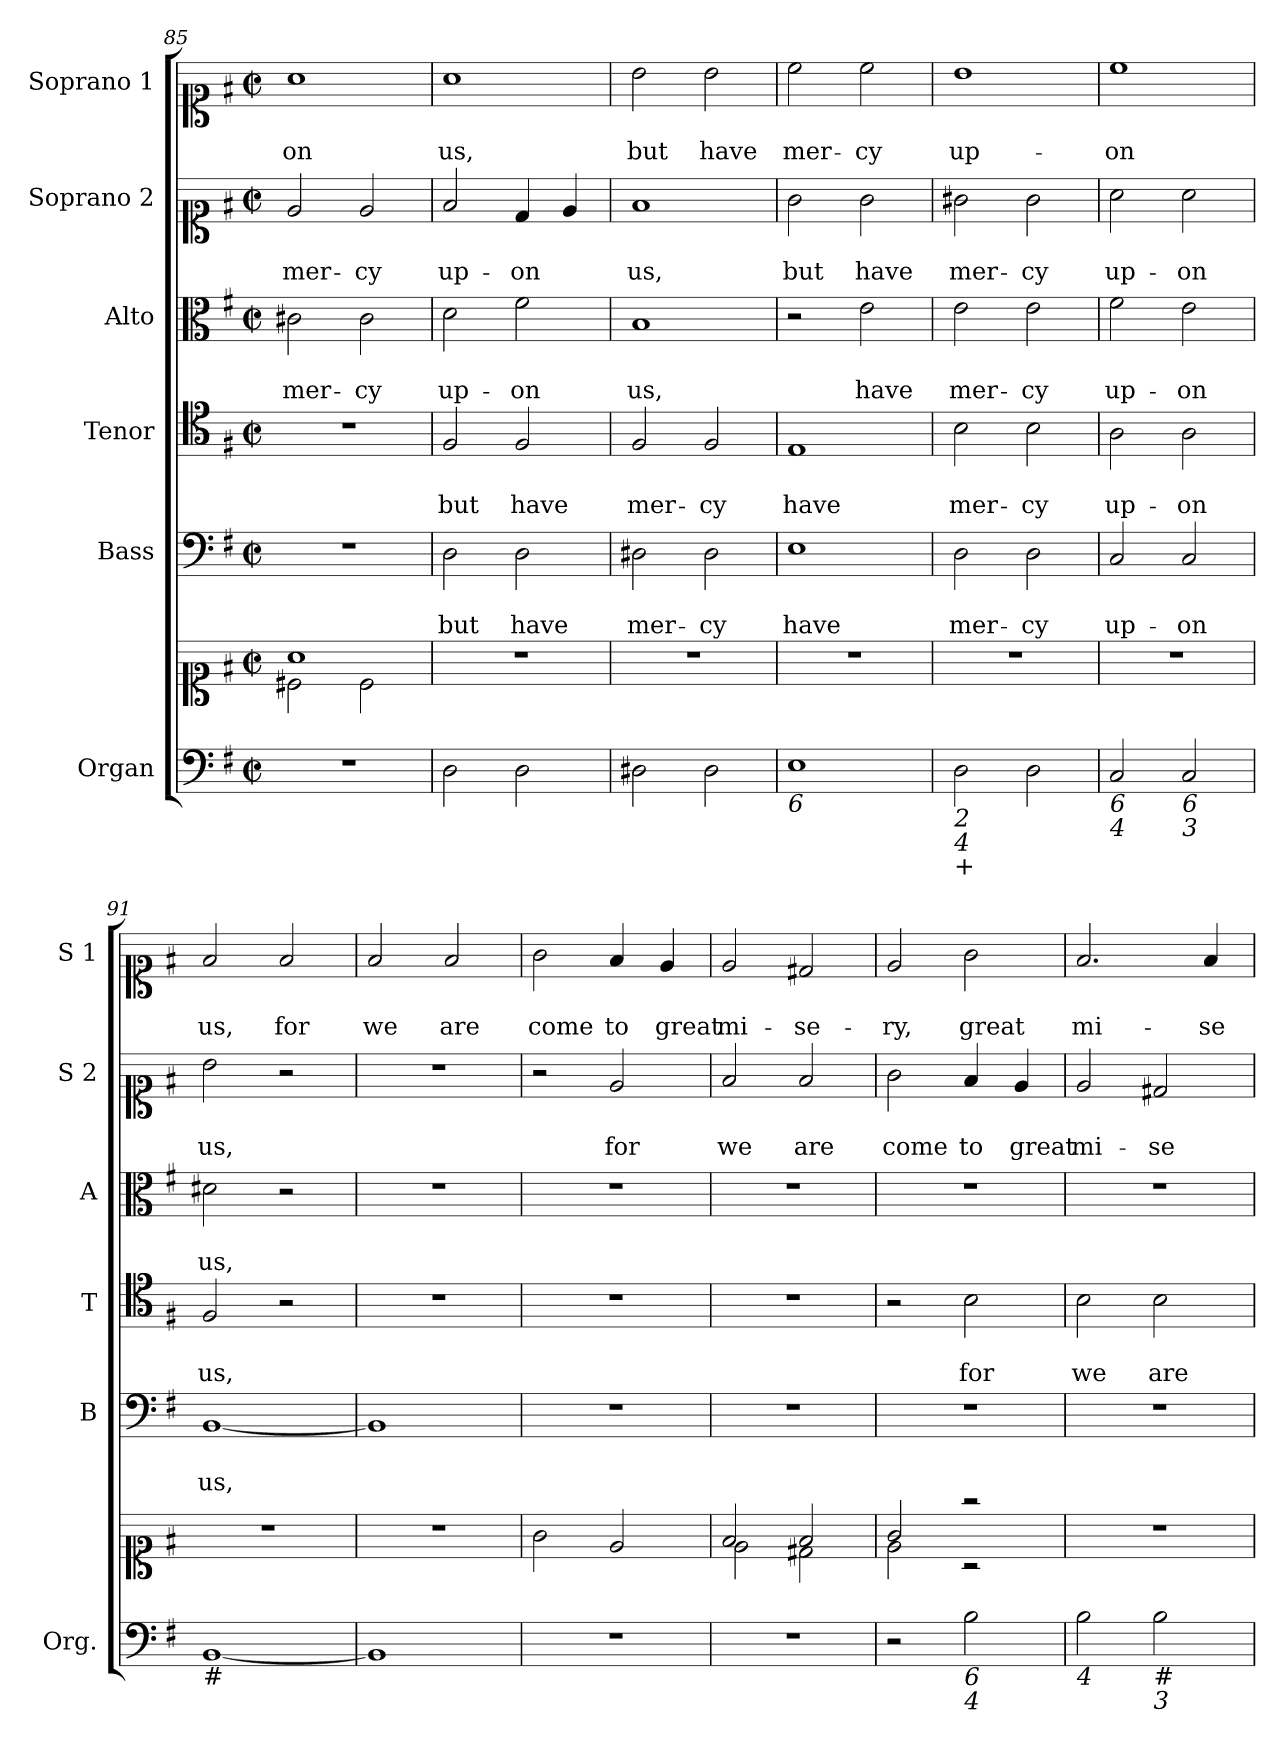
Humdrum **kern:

**kern	**kern	**kern	**text	**text	**kern	**text	**text	**kern	**text	**text	**kern	**text	**text	**kern	**text	**text
*part6	*part6	*part5	*part5	*part5	*part4	*part4	*part4	*part3	*part3	*part3	*part2	*part2	*part2	*part1	*part1	*part1
*staff7	*staff6	*staff5	*staff5	*staff5	*staff4	*staff4	*staff4	*staff3	*staff3	*staff3	*staff2	*staff2	*staff2	*staff1	*staff1	*staff1
*I"Organ	*	*I"Bass	*	*	*I"Tenor	*	*	*I"Alto	*	*	*I"Soprano 2	*	*	*I"Soprano 1	*	*
*I'Org.	*	*I'B	*	*	*I'T	*	*	*I'A	*	*	*I'S 2	*	*	*I'S 1	*	*
!!LO:LB:g=z
*clefF4	*clefC1	*clefF4	*	*	*clefC4	*	*	*clefC3	*	*	*clefC1	*	*	*clefC1	*	*
*k[f#]	*k[f#]	*k[f#]	*	*	*k[f#]	*	*	*k[f#]	*	*	*k[f#]	*	*	*k[f#]	*	*
*e:	*e:	*e:	*	*	*e:	*	*	*e:	*	*	*e:	*	*	*e:	*	*
*M2/2	*M2/2	*M2/2	*	*	*M2/2	*	*	*M2/2	*	*	*M2/2	*	*	*M2/2	*	*
*met(c|)	*met(c|)	*met(c|)	*	*	*met(c|)	*	*	*met(c|)	*	*	*met(c|)	*	*	*met(c|)	*	*
=85	=85	=85	=85	=85	=85	=85	=85	=85	=85	=85	=85	=85	=85	=85	=85	=85
*	*^	*	*	*	*	*	*	*	*	*	*	*	*	*	*	*
!	!	!	!	!	!	!	!	!	!	!	!LO:LY:b	!	!	!LO:LY:b	!	!	!LO:LY:b
1r	1a	2c#X\	1r	.	.	1r	.	.	2c#X\	.	mer-	2e/	.	mer-	1a	.	-on
!	!	!	!	!	!	!	!	!	!	!	!LO:LY:b	!	!	!LO:LY:b	!	!	!
.	.	2c#\	.	.	.	.	.	.	2c#\	.	-cy	2e/	.	-cy	.	.	.
=86	=86	=86	=86	=86	=86	=86	=86	=86	=86	=86	=86	=86	=86	=86	=86	=86	=86
!	!	!	!	!	!LO:LY:b	!	!	!LO:LY:b	!	!	!LO:LY:b	!	!	!LO:LY:b	!	!	!LO:LY:b
*	*v	*v	*	*	*	*	*	*	*	*	*	*	*	*	*	*	*
2D\	1r	2D\	.	but	2F#/	.	but	2d\	.	up-	2f#/	.	up-	1a	.	us,
!	!	!	!	!LO:LY:b	!	!	!LO:LY:b	!	!	!LO:LY:b	!	!	!LO:LY:b	!	!	!
2D\	.	2D\	.	have	2F#/	.	have	2f#\	.	-on	4d/	.	-on	.	.	.
.	.	.	.	.	.	.	.	.	.	.	4e/	.	.	.	.	.
=87	=87	=87	=87	=87	=87	=87	=87	=87	=87	=87	=87	=87	=87	=87	=87	=87
!	!	!	!	!LO:LY:b	!	!	!LO:LY:b	!	!	!LO:LY:b	!	!	!LO:LY:b	!	!	!LO:LY:b
2D#X\	1r	2D#X\	.	mer-	2F#/	.	mer-	1B	.	us,	1f#	.	us,	2b\	.	but
!	!	!	!	!LO:LY:b	!	!	!LO:LY:b	!	!	!	!	!	!	!	!	!LO:LY:b
2D#\	.	2D#\	.	-cy	2F#/	.	-cy	.	.	.	.	.	.	2b\	.	have
=88	=88	=88	=88	=88	=88	=88	=88	=88	=88	=88	=88	=88	=88	=88	=88	=88
!LO:TX:b:i:t=6	!	!	!	!	!	!	!	!	!	!	!	!	!	!	!	!
!	!	!	!	!LO:LY:b	!	!	!LO:LY:b	!	!	!	!	!	!LO:LY:b	!	!	!LO:LY:b
1E	1r	1E	.	have	1E	.	have	2r	.	.	2g\	.	but	2cc\	.	mer-
!	!	!	!	!	!	!	!	!	!	!LO:LY:b	!	!	!LO:LY:b	!	!	!LO:LY:b
.	.	.	.	.	.	.	.	2e\	.	have	2g\	.	have	2cc\	.	-cy
=89	=89	=89	=89	=89	=89	=89	=89	=89	=89	=89	=89	=89	=89	=89	=89	=89
!LO:TX:b:i:t=2	!	!	!	!	!	!	!	!	!	!	!	!	!	!	!	!
!LO:TX:b:i:t=4	!	!	!	!	!	!	!	!	!	!	!	!	!	!	!	!
!LO:TX:b:t=+	!	!	!	!	!	!	!	!	!	!	!	!	!	!	!	!
!	!	!	!	!LO:LY:b	!	!	!LO:LY:b	!	!	!LO:LY:b	!	!	!LO:LY:b	!	!	!LO:LY:b
2D\	1r	2D\	.	mer-	2B\	.	mer-	2e\	.	mer-	2g#X\	.	mer-	1b	.	up-
!	!	!	!	!LO:LY:b	!	!	!LO:LY:b	!	!	!LO:LY:b	!	!	!LO:LY:b	!	!	!
2D\	.	2D\	.	-cy	2B\	.	-cy	2e\	.	-cy	2g#\	.	-cy	.	.	.
=90	=90	=90	=90	=90	=90	=90	=90	=90	=90	=90	=90	=90	=90	=90	=90	=90
!LO:TX:b:i:t=6	!	!	!	!	!	!	!	!	!	!	!	!	!	!	!	!
!LO:TX:b:i:t=4	!	!	!	!	!	!	!	!	!	!	!	!	!	!	!	!
!	!	!	!	!LO:LY:b	!	!	!LO:LY:b	!	!	!LO:LY:b	!	!	!LO:LY:b	!	!	!LO:LY:b
2C/	1r	2C/	.	up-	2A\	.	up-	2f#\	.	up-	2a\	.	up-	1cc	.	-on
!LO:TX:b:i:t=6	!	!	!	!	!	!	!	!	!	!	!	!	!	!	!	!
!LO:TX:b:i:t=3	!	!	!	!	!	!	!	!	!	!	!	!	!	!	!	!
!	!	!	!	!LO:LY:b	!	!	!LO:LY:b	!	!	!LO:LY:b	!	!	!LO:LY:b	!	!	!
2C/	.	2C/	.	-on	2A\	.	-on	2e\	.	-on	2a\	.	-on	.	.	.
=91	=91	=91	=91	=91	=91	=91	=91	=91	=91	=91	=91	=91	=91	=91	=91	=91
!LO:TX:b:t=#	!	!	!	!	!	!	!	!	!	!	!	!	!	!	!	!
!	!	!	!	!LO:LY:b	!	!	!LO:LY:b	!	!	!LO:LY:b	!	!	!LO:LY:b	!	!	!LO:LY:b
[1BB	1r	[1BB	.	us,	2F#/	.	us,	2d#X\	.	us,	2b\	.	us,	2f#/	.	us,
!	!	!	!	!	!	!	!	!	!	!	!	!	!	!	!	!LO:LY:b
.	.	.	.	.	2r	.	.	2r	.	.	2r	.	.	2f#/	.	for
=92	=92	=92	=92	=92	=92	=92	=92	=92	=92	=92	=92	=92	=92	=92	=92	=92
!	!	!	!	!	!	!	!	!	!	!	!	!	!	!	!	!LO:LY:b
1BB]	1r	1BB]	.	.	1r	.	.	1r	.	.	1r	.	.	2f#/	.	we
!	!	!	!	!	!	!	!	!	!	!	!	!	!	!	!	!LO:LY:b
.	.	.	.	.	.	.	.	.	.	.	.	.	.	2f#/	.	are
!!LO:PB:g=z
=93	=93	=93	=93	=93	=93	=93	=93	=93	=93	=93	=93	=93	=93	=93	=93	=93
!	!	!	!	!	!	!	!	!	!	!	!	!	!	!	!	!LO:LY:b
1r	2g\	1r	.	.	1r	.	.	1r	.	.	2r	.	.	2g\	.	come
!	!	!	!	!	!	!	!	!	!	!	!	!	!LO:LY:b	!	!	!LO:LY:b
.	2e/	.	.	.	.	.	.	.	.	.	2e/	.	for	4f#/	.	to
!	!	!	!	!	!	!	!	!	!	!	!	!	!	!	!	!LO:LY:b
.	.	.	.	.	.	.	.	.	.	.	.	.	.	4e/	.	great
=94	=94	=94	=94	=94	=94	=94	=94	=94	=94	=94	=94	=94	=94	=94	=94	=94
*	*^	*	*	*	*	*	*	*	*	*	*	*	*	*	*	*
!	!	!	!	!	!	!	!	!	!	!	!	!	!	!LO:LY:b	!	!	!LO:LY:b
1r	2f#/	2e\	1r	.	.	1r	.	.	1r	.	.	2f#/	.	we	2e/	.	mi-
!	!	!	!	!	!	!	!	!	!	!	!	!	!	!LO:LY:b	!	!	!LO:LY:b
.	2f#/	2d#X\	.	.	.	.	.	.	.	.	.	2f#/	.	are	2d#X/	.	-se-
=95	=95	=95	=95	=95	=95	=95	=95	=95	=95	=95	=95	=95	=95	=95	=95	=95	=95
!	!	!	!	!	!	!	!	!	!	!	!	!	!	!LO:LY:b	!	!	!LO:LY:b
2r	2g/	2e\	1r	.	.	2r	.	.	1r	.	.	2g\	.	come	2e/	.	-ry,
!LO:TX:b:i:t=6	!	!	!	!	!	!	!	!	!	!	!	!	!	!	!	!	!
!LO:TX:b:i:t=4	!	!	!	!	!	!	!	!	!	!	!	!	!	!	!	!	!
!	!	!	!	!	!	!	!	!LO:LY:b	!	!	!	!	!	!LO:LY:b	!	!	!LO:LY:b
2B\	2rff	2rA	.	.	.	2B\	.	for	.	.	.	4f#/	.	to	2g\	.	great
!	!	!	!	!	!	!	!	!	!	!	!	!	!	!LO:LY:b	!	!	!
.	.	.	.	.	.	.	.	.	.	.	.	4e/	.	great	.	.	.
*	*v	*v	*	*	*	*	*	*	*	*	*	*	*	*	*	*	*
=96	=96	=96	=96	=96	=96	=96	=96	=96	=96	=96	=96	=96	=96	=96	=96	=96
!LO:TX:b:i:t=4	!	!	!	!	!	!	!	!	!	!	!	!	!	!	!	!
!	!	!	!	!	!	!	!LO:LY:b	!	!	!	!	!	!LO:LY:b	!	!	!LO:LY:b
2B\	1r	1r	.	.	2B\	.	we	1r	.	.	2e/	.	mi-	2.f#/	.	mi-
!LO:TX:b:t=#	!	!	!	!	!	!	!	!	!	!	!	!	!	!	!	!
!LO:TX:b:i:t=3	!	!	!	!	!	!	!	!	!	!	!	!	!	!	!	!
!	!	!	!	!	!	!	!LO:LY:b	!	!	!	!	!	!LO:LY:b	!	!	!
2B\	.	.	.	.	2B\	.	are	.	.	.	2d#X/	.	-se-	.	.	.
!	!	!	!	!	!	!	!	!	!	!	!	!	!	!	!	!LO:LY:b
.	.	.	.	.	.	.	.	.	.	.	.	.	.	4f#/	.	-se-
=	=	=	=	=	=	=	=	=	=	=	=	=	=	=	=	=
*-	*-	*-	*-	*-	*-	*-	*-	*-	*-	*-	*-	*-	*-	*-	*-	*-
